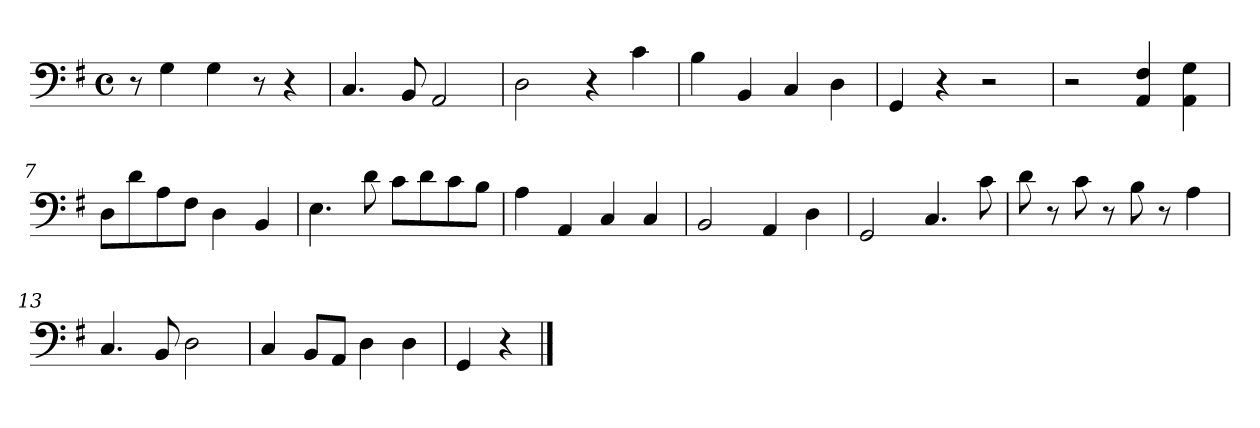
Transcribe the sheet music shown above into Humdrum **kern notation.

**kern
*part1
*staff1
*clefF4
*k[f#]
*M4/4
*met(c)
=1
8r
4G\
4G\
8r
4r
=2
4.C/
8BB/
2AA/
=3
2D\
4r
4c\
=4
4B\
4BB/
4C/
4D\
=5
4GG/
4r
2r
=6
2r
4AA/ 4F#/
4AA\ 4G\
=7
8D\L
8d\
8A\
8F#\J
4D\
4BB/
=8
4.E\
8d\
8c\L
8d\
8c\
8B\J
=9
4A\
4AA/
4C/
4C/
=10
2BB/
4AA/
4D\
=11
2GG/
4.C/
8c\
=12
8d\
8r
8c\
8r
8B\
8r
4A\
=13
4.C/
8BB/
2D\
=14
4C/
8BB/L
8AA/J
4D\
4D\
=15
4GG/
4r
==
*-
